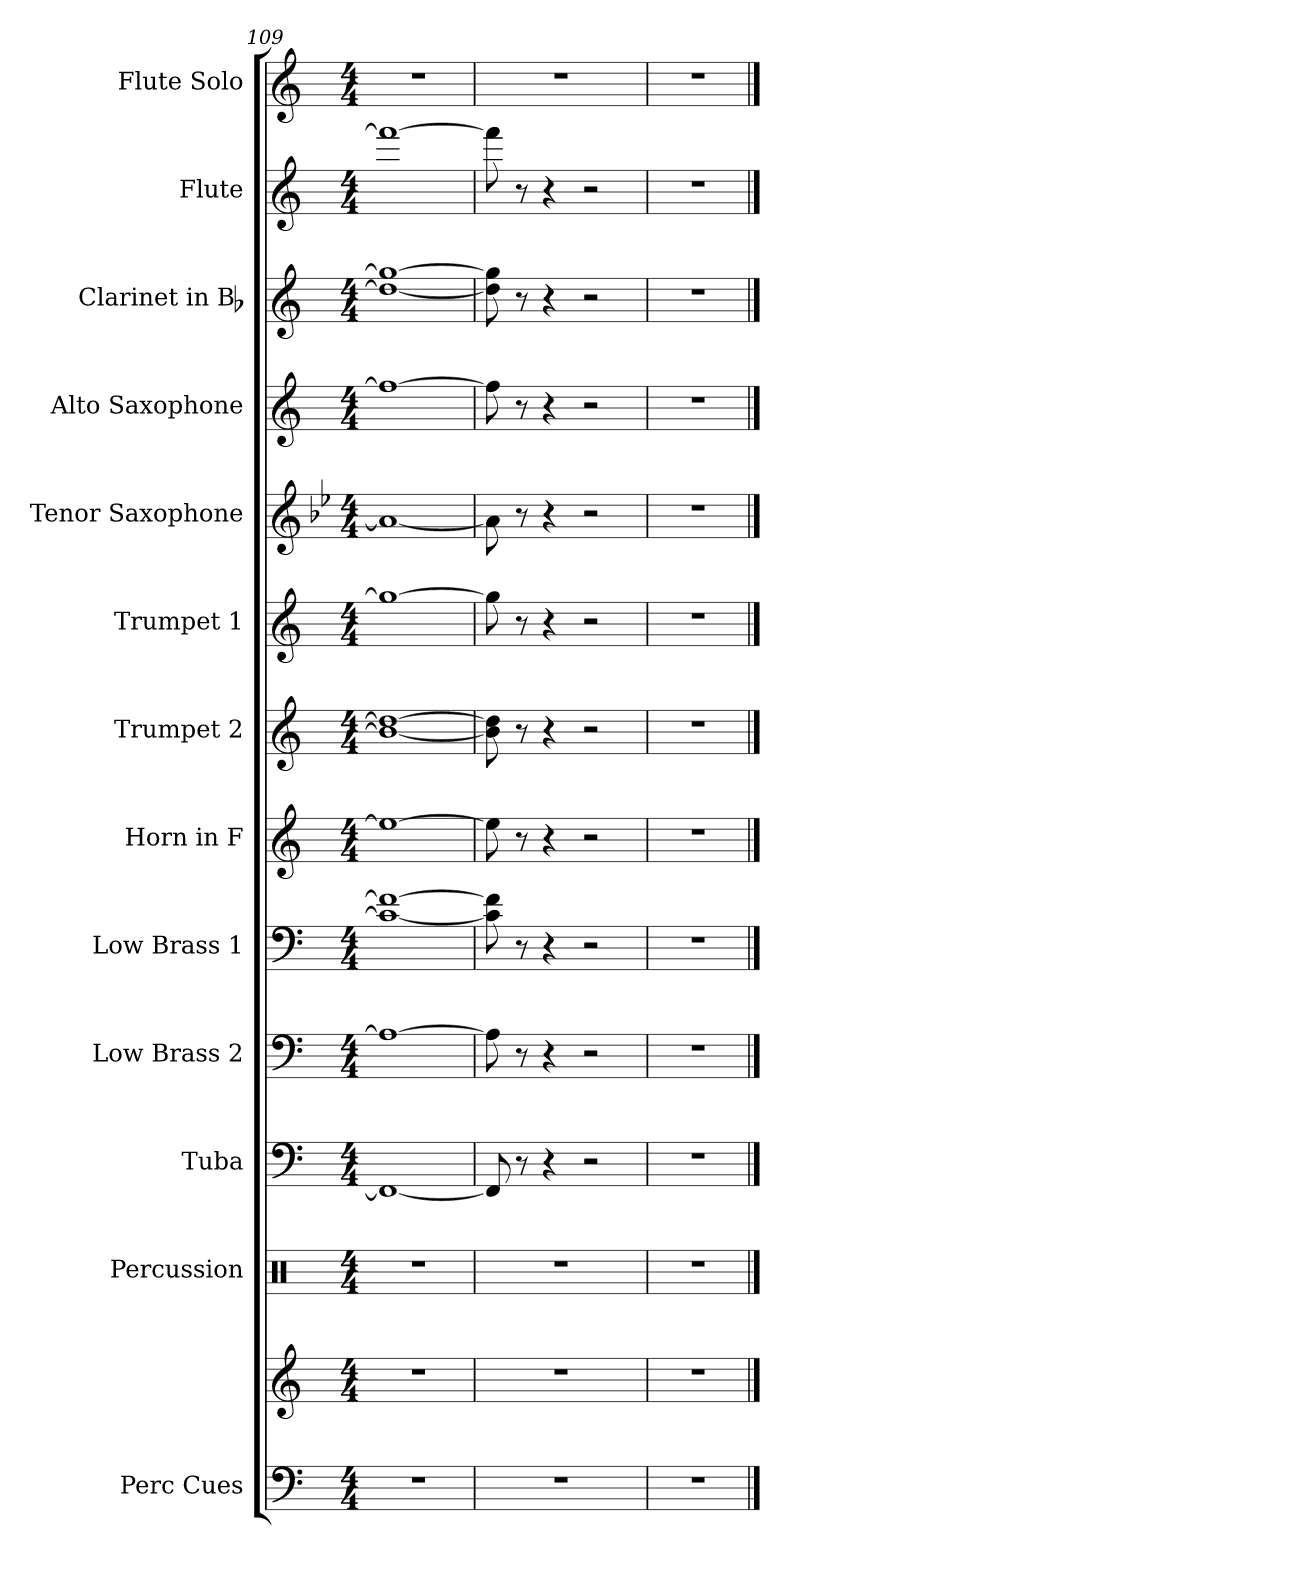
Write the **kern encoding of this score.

**kern	**kern	**kern	**kern	**kern	**kern	**kern	**kern	**kern	**kern	**kern	**kern	**kern	**kern
*part13	*part13	*part12	*part11	*part10	*part9	*part8	*part7	*part6	*part5	*part4	*part3	*part2	*part1
*staff14	*staff13	*staff12	*staff11	*staff10	*staff9	*staff8	*staff7	*staff6	*staff5	*staff4	*staff3	*staff2	*staff1
*I"Perc Cues	*	*I"Percussion	*I"Tuba	*I"Low Brass 2	*I"Low Brass 1	*I"Horn in F	*I"Trumpet 2	*I"Trumpet 1	*I"Tenor Saxophone	*I"Alto Saxophone	*I"Clarinet in Bb	*I"Flute	*I"Flute Solo
*I'Perc	*	*I'Perc.	*I'Tba.	*I'LB 2	*I'LB 1	*I'Hn.	*I'Tpt.	*I'Tpt.	*I'Ten. Sax.	*I'Alto Sax.	*I'Cl.	*I'Fl.	*I'Fl.
*clefF4	*clefG2	*clefX	*clefF4	*clefF4	*clefF4	*clefG2	*clefG2	*clefG2	*clefG2	*clefG2	*clefG2	*clefG2	*clefG2
*	*	*	*	*	*	*ITrd4c7	*ITrd1c2	*ITrd1c2	*ITrd8c14	*ITrd5c9	*ITrd1c2	*	*
*k[]	*k[]	*k[]	*k[]	*k[]	*k[]	*k[b-]	*k[b-e-]	*k[b-e-]	*k[b-e-]	*k[b-e-a-]	*k[b-e-]	*k[]	*k[]
*M4/4	*M4/4	*M4/4	*M4/4	*M4/4	*M4/4	*M4/4	*M4/4	*M4/4	*M4/4	*M4/4	*M4/4	*M4/4	*M4/4
=109	=109	=109	=109	=109	=109	=109	=109	=109	=109	=109	=109	=109	=109
1r	1r	1r	1FFi_	1Ai_	1ci_ 1fi_	1ai_	1ai_ 1cci_	1ffi_	1Ai_	1ai_	1cci_ 1ffi_	1fffi_	1r
=110	=110	=110	=110	=110	=110	=110	=110	=110	=110	=110	=110	=110	=110
1r	1r	1r	8FFi/]	8Ai\]	8ci\] 8fi]	8ai\]	8ai\] 8cci]	8ffi\]	8Ai\]	8ai\]	8cci\] 8ffi]	8fffi\]	1r
.	.	.	8r	8r	8r	8r	8r	8r	8r	8r	8r	8r	.
.	.	.	4r	4r	4r	4r	4r	4r	4r	4r	4r	4r	.
.	.	.	2r	2r	2r	2r	2r	2r	2r	2r	2r	2r	.
=111	=111	=111	=111	=111	=111	=111	=111	=111	=111	=111	=111	=111	=111
1r	1r	1r	1r	1r	1r	1r	1r	1r	1r	1r	1r	1r	1r
==	==	==	==	==	==	==	==	==	==	==	==	==	==
*-	*-	*-	*-	*-	*-	*-	*-	*-	*-	*-	*-	*-	*-
